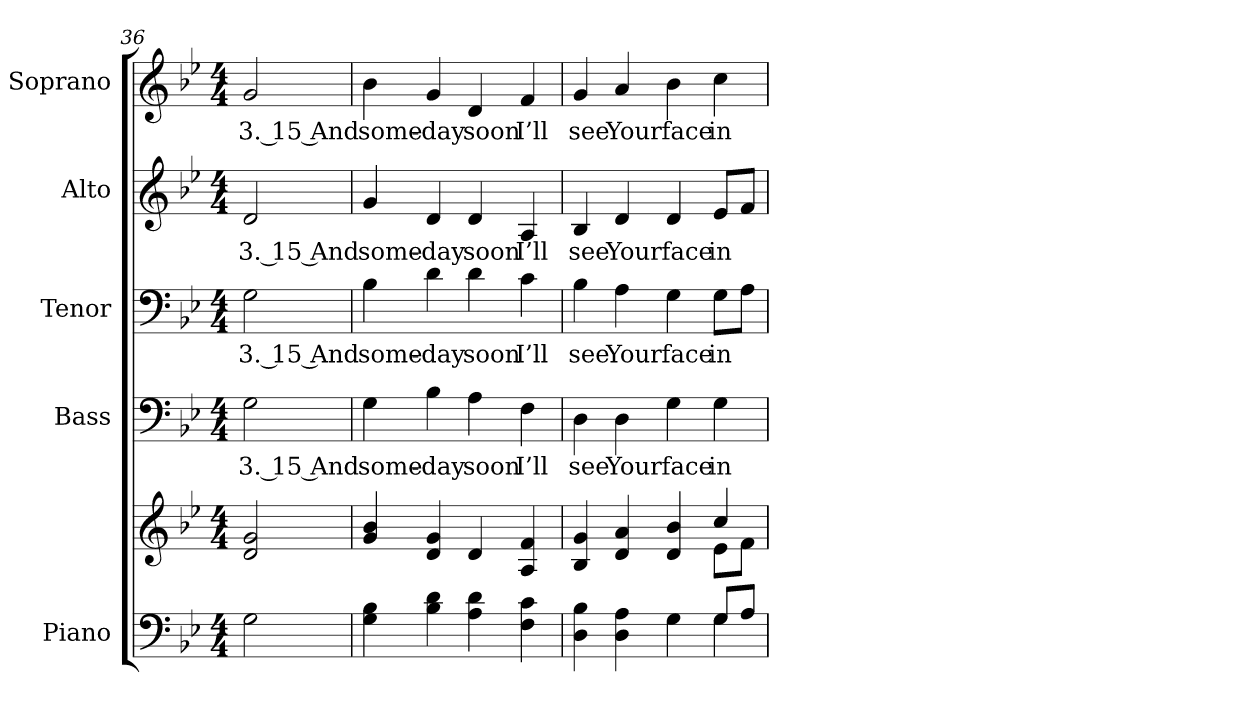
**kern	**kern	**kern	**text	**kern	**text	**kern	**text	**kern	**text
*part5	*part5	*part4	*part4	*part3	*part3	*part2	*part2	*part1	*part1
*staff6	*staff5	*staff4	*staff4	*staff3	*staff3	*staff2	*staff2	*staff1	*staff1
*I"Piano	*	*I"Bass	*	*I"Tenor	*	*I"Alto	*	*I"Soprano	*
*I'Pno.	*	*I'B.	*	*I'T.	*	*I'A.	*	*I'S.	*
*clefF4	*clefG2	*clefF4	*	*clefF4	*	*clefG2	*	*clefG2	*
*k[b-e-]	*k[b-e-]	*k[b-e-]	*	*k[b-e-]	*	*k[b-e-]	*	*k[b-e-]	*
*B-:	*B-:	*B-:	*	*B-:	*	*B-:	*	*B-:	*
*M4/4	*M4/4	*M4/4	*	*M4/4	*	*M4/4	*	*M4/4	*
=36	=36	=36	=36	=36	=36	=36	=36	=36	=36
!	!	!	!LO:LY:b:color=#000000	!	!	!	!	!	!
!	!	!	!	!	!LO:LY:b:color=#000000	!	!	!	!
!	!	!	!	!	!	!	!LO:LY:b:color=#000000	!	!
!	!	!	!	!	!	!	!	!	!LO:LY:b:color=#000000
2Gi\	2di/ 2gi	2Gi\	3. 15 And	2Gi\	3. 15 And	2di/	3. 15 And	2gi/	3. 15 And
=37	=37	=37	=37	=37	=37	=37	=37	=37	=37
!	!	!	!LO:LY:b:color=#000000	!	!	!	!	!	!
!	!	!	!	!	!LO:LY:b:color=#000000	!	!	!	!
!	!	!	!	!	!	!	!LO:LY:b:color=#000000	!	!
!	!	!	!	!	!	!	!	!	!LO:LY:b:color=#000000
4Gi\ 4B-i	4gi/ 4b-i	4Gi\	some-	4B-i\	some-	4gi/	some-	4b-i\	some-
!	!	!	!LO:LY:b:color=#000000	!	!	!	!	!	!
!	!	!	!	!	!LO:LY:b:color=#000000	!	!	!	!
!	!	!	!	!	!	!	!LO:LY:b:color=#000000	!	!
!	!	!	!	!	!	!	!	!	!LO:LY:b:color=#000000
4B-i\ 4di	4di/ 4gi	4B-i\	-day	4di\	-day	4di/	-day	4gi/	-day
!	!	!	!LO:LY:b:color=#000000	!	!	!	!	!	!
!	!	!	!	!	!LO:LY:b:color=#000000	!	!	!	!
!	!	!	!	!	!	!	!LO:LY:b:color=#000000	!	!
!	!	!	!	!	!	!	!	!	!LO:LY:b:color=#000000
4Ai\ 4di	4di/	4Ai\	soon	4di\	soon	4di/	soon	4di/	soon
!	!	!	!LO:LY:b:color=#000000	!	!	!	!	!	!
!	!	!	!	!	!LO:LY:b:color=#000000	!	!	!	!
!	!	!	!	!	!	!	!LO:LY:b:color=#000000	!	!
!	!	!	!	!	!	!	!	!	!LO:LY:b:color=#000000
4Fi\ 4ci	4Ai/ 4fi	4Fi\	I’ll	4ci\	I’ll	4Ai/	I’ll	4fi/	I’ll
!!LO:PB:g=z
=38	=38	=38	=38	=38	=38	=38	=38	=38	=38
*^	*^	*	*	*	*	*	*	*	*
!	!	!	!	!	!LO:LY:b:color=#000000	!	!	!	!	!	!
!	!	!	!	!	!	!	!LO:LY:b:color=#000000	!	!	!	!
!	!	!	!	!	!	!	!	!	!LO:LY:b:color=#000000	!	!
!	!	!	!	!	!	!	!	!	!	!	!LO:LY:b:color=#000000
4Di\ 4B-i	2ryy	4B-i/ 4gi	2ryy	4Di\	see	4B-i\	see	4B-i/	see	4gi/	see
!	!	!	!	!	!LO:LY:b:color=#000000	!	!	!	!	!	!
!	!	!	!	!	!	!	!LO:LY:b:color=#000000	!	!	!	!
!	!	!	!	!	!	!	!	!	!LO:LY:b:color=#000000	!	!
!	!	!	!	!	!	!	!	!	!	!	!LO:LY:b:color=#000000
4Di\ 4Ai	.	4di/ 4ai	.	4Di\	Your	4Ai\	Your	4di/	Your	4ai/	Your
!	!	!	!	!	!LO:LY:b:color=#000000	!	!	!	!	!	!
!	!	!	!	!	!	!	!LO:LY:b:color=#000000	!	!	!	!
!	!	!	!	!	!	!	!	!	!LO:LY:b:color=#000000	!	!
!	!	!	!	!	!	!	!	!	!	!	!LO:LY:b:color=#000000
4Gi\	4ryy	4di/ 4b-i	4ryy	4Gi\	face	4Gi\	face	4di/	face	4b-i\	face
!	!	!	!	!	!LO:LY:b:color=#000000	!	!	!	!	!	!
!	!	!	!	!	!	!	!LO:LY:b:color=#000000	!	!	!	!
!	!	!	!	!	!	!	!	!	!LO:LY:b:color=#000000	!	!
!	!	!	!	!	!	!	!	!	!	!	!LO:LY:b:color=#000000
8Gi/L	4Gi\	4cci/	8e-i\L	4Gi\	in	8Gi\L	in	8e-i/L	in	4cci\	in
8Ai/J	.	.	8fi\J	.	.	8Ai\J	.	8fi/J	.	.	.
*v	*v	*	*	*	*	*	*	*	*	*	*
*	*v	*v	*	*	*	*	*	*	*	*
=	=	=	=	=	=	=	=	=	=
*-	*-	*-	*-	*-	*-	*-	*-	*-	*-
